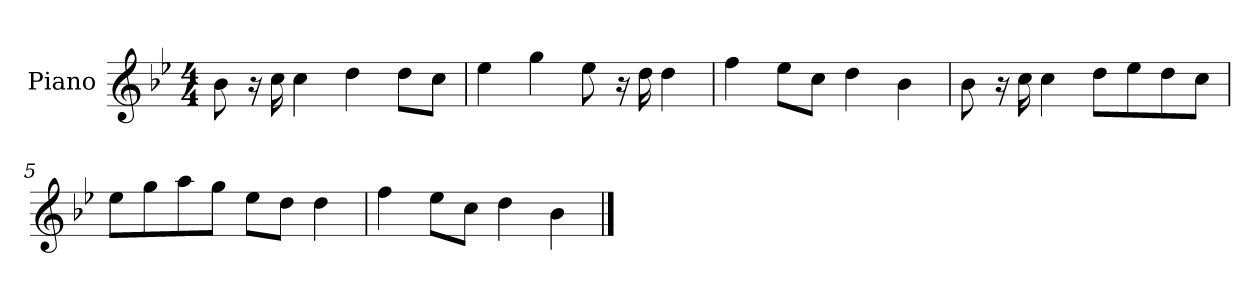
**kern
*part1
*staff1
*I"Piano
*I'P-no
*clefG2
*k[b-e-]
*M4/4
*MM91
=1
8b-\
16r
16cc\
4cc\
4dd\
8dd\L
8cc\J
=2
4ee-\
4gg\
8ee-\
16r
16dd\
4dd\
=3
4ff\
8ee-\L
8cc\J
4dd\
4b-\
=4
8b-\
16r
16cc\
4cc\
8dd\L
8ee-\
8dd\
8cc\J
=5
8ee-\L
8gg\
8aa\
8gg\J
8ee-\L
8dd\J
4dd\
!!LO:LB:g=z
=6
4ff\
8ee-\L
8cc\J
4dd\
4b-\
==
*-
